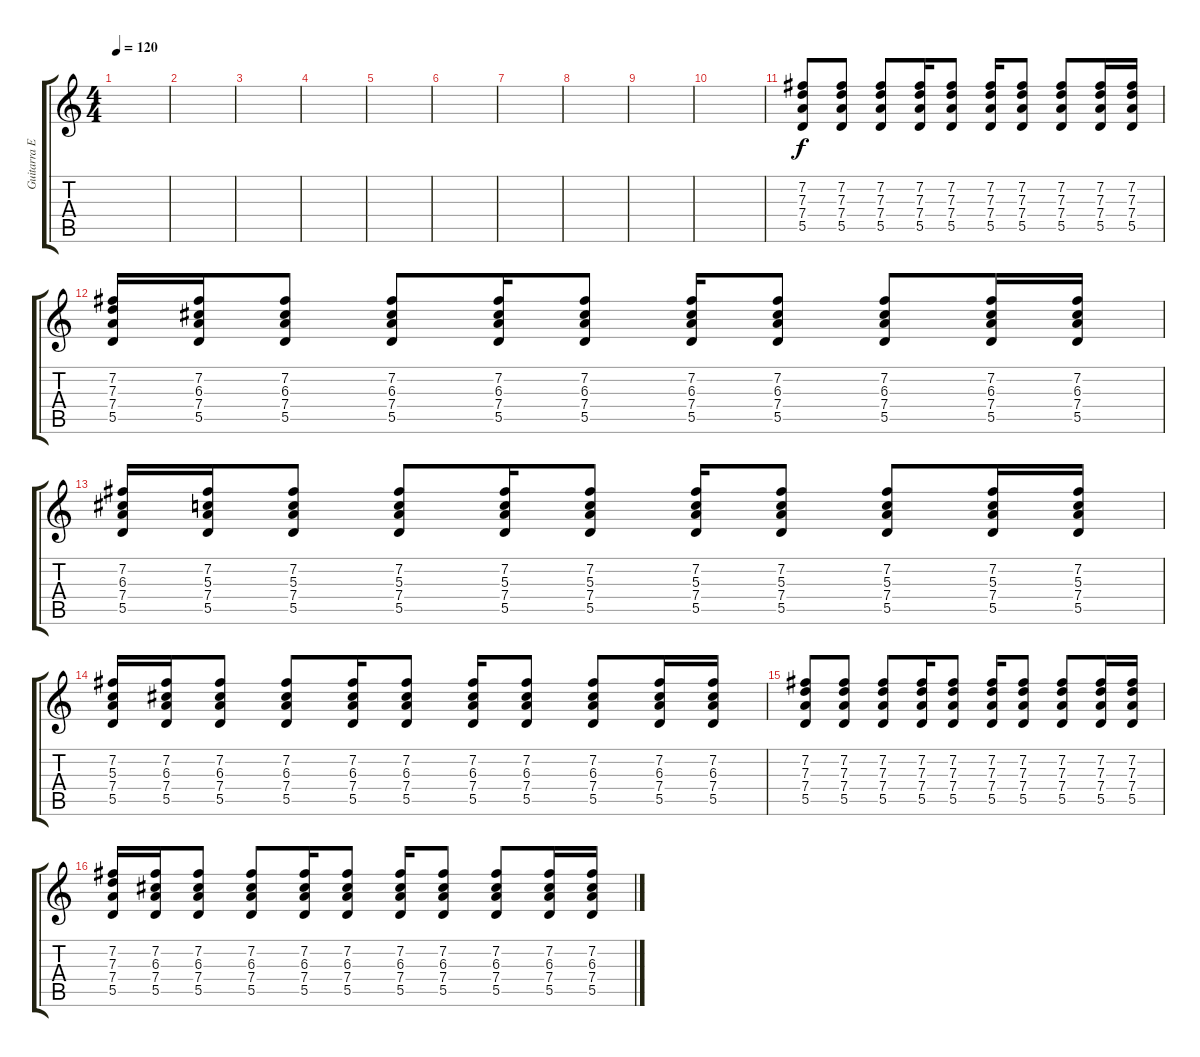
\track ("Guitarra Extra" "Guitarra E") {instrument acousticguitarsteel}
\staff {score tabs}
\tuning (E4 B3 G3 D3 A2 E2) {hide}
\ts (4 4)
\tempo 120
\clef g2
\ks c
|
|
|
|
|
|
|
|
|
|
(7.2 7.3 7.4 5.5).8 (7.2 7.3 7.4 5.5).8 (7.2 7.3 7.4 5.5).8 (7.2 7.3 7.4 5.5).16 (7.2 7.3 7.4 5.5).8 (7.2 7.3 7.4 5.5).16 (7.2 7.3 7.4 5.5).8 (7.2 7.3 7.4 5.5).8 (7.2 7.3 7.4 5.5).16 (7.2 7.3 7.4 5.5).16 |
(7.2 7.3 7.4 5.5).16 (7.2 6.3 7.4 5.5).16 (7.2 6.3 7.4 5.5).8 (7.2 6.3 7.4 5.5).8 (7.2 6.3 7.4 5.5).16 (7.2 6.3 7.4 5.5).8 (7.2 6.3 7.4 5.5).16 (7.2 6.3 7.4 5.5).8 (7.2 6.3 7.4 5.5).8 (7.2 6.3 7.4 5.5).16 (7.2 6.3 7.4 5.5).16 |
(7.2 6.3 7.4 5.5).16 (7.2 5.3 7.4 5.5).16 (7.2 5.3 7.4 5.5).8 (7.2 5.3 7.4 5.5).8 (7.2 5.3 7.4 5.5).16 (7.2 5.3 7.4 5.5).8 (7.2 5.3 7.4 5.5).16 (7.2 5.3 7.4 5.5).8 (7.2 5.3 7.4 5.5).8 (7.2 5.3 7.4 5.5).16 (7.2 5.3 7.4 5.5).16 |
(7.2 5.3 7.4 5.5).16 (7.2 6.3 7.4 5.5).16 (7.2 6.3 7.4 5.5).8 (7.2 6.3 7.4 5.5).8 (7.2 6.3 7.4 5.5).16 (7.2 6.3 7.4 5.5).8 (7.2 6.3 7.4 5.5).16 (7.2 6.3 7.4 5.5).8 (7.2 6.3 7.4 5.5).8 (7.2 6.3 7.4 5.5).16 (7.2 6.3 7.4 5.5).16 |
(7.2 7.3 7.4 5.5).8 (7.2 7.3 7.4 5.5).8 (7.2 7.3 7.4 5.5).8 (7.2 7.3 7.4 5.5).16 (7.2 7.3 7.4 5.5).8 (7.2 7.3 7.4 5.5).16 (7.2 7.3 7.4 5.5).8 (7.2 7.3 7.4 5.5).8 (7.2 7.3 7.4 5.5).16 (7.2 7.3 7.4 5.5).16 |
(7.2 7.3 7.4 5.5).16 (7.2 6.3 7.4 5.5).16 (7.2 6.3 7.4 5.5).8 (7.2 6.3 7.4 5.5).8 (7.2 6.3 7.4 5.5).16 (7.2 6.3 7.4 5.5).8 (7.2 6.3 7.4 5.5).16 (7.2 6.3 7.4 5.5).8 (7.2 6.3 7.4 5.5).8 (7.2 6.3 7.4 5.5).16 (7.2 6.3 7.4 5.5).16
